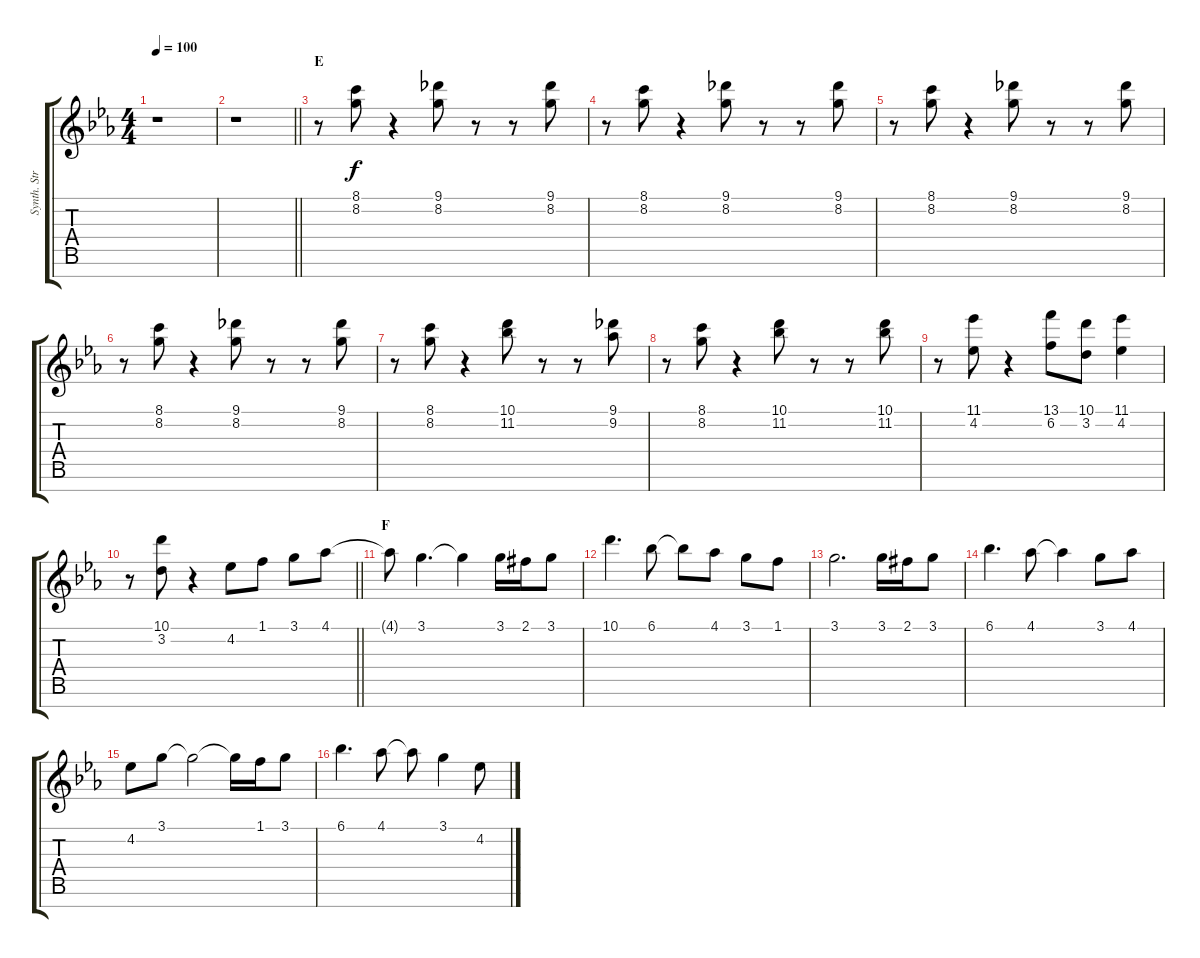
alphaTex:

\track ("Synth. Strings" "Synth. Str") {instrument stringensemble1}
\staff {score tabs}
\tuning (E5 B4 G4 D4 A3 E3 B2) {hide}
\ts (4 4)
\tempo 100
\clef g2
\ks eb
r.1{dy f} |
\barLineRight lightlight
r.1 |
\section ("" "E")
r.8 (8.1 8.2).8 r.4 (9.1 8.2).8 r.8 r.8 (9.1 8.2).8 |
r.8 (8.1 8.2).8 r.4 (9.1 8.2).8 r.8 r.8 (9.1 8.2).8 |
r.8 (8.1 8.2).8 r.4 (9.1 8.2).8 r.8 r.8 (9.1 8.2).8 |
r.8 (8.1 8.2).8 r.4 (9.1 8.2).8 r.8 r.8 (9.1 8.2).8 |
r.8 (8.1 8.2).8 r.4 (10.1 11.2).8 r.8 r.8 (9.1 9.2).8 |
r.8 (8.1 8.2).8 r.4 (10.1 11.2).8 r.8 r.8 (10.1 11.2).8 |
r.8 (11.1 4.2).8 r.4 (13.1 6.2).8 (10.1 3.2).8 (11.1 4.2).4 |
\barLineRight lightlight
r.8 (10.1 3.2).8 r.4 4.2.8 1.1.8 3.1.8 4.1.8 |
\section ("" "F")
4.1{t}.8 3.1.4{d} 3.1{t}.4 3.1.16 2.1{acc #}.16 3.1.8 |
10.1.4{d} 6.1.8 6.1{t}.8 4.1.8 3.1.8 1.1.8 |
3.1.2{d} 3.1.16 2.1{acc #}.16 3.1.8 |
6.1.4{d} 4.1.8 4.1{t}.4 3.1.8 4.1.8 |
4.2.8 3.1.8 3.1{t}.2 3.1{t}.16 1.1.16 3.1.8 |
6.1.4{d} 4.1.8 4.1{t}.8 3.1.4 4.2.8
